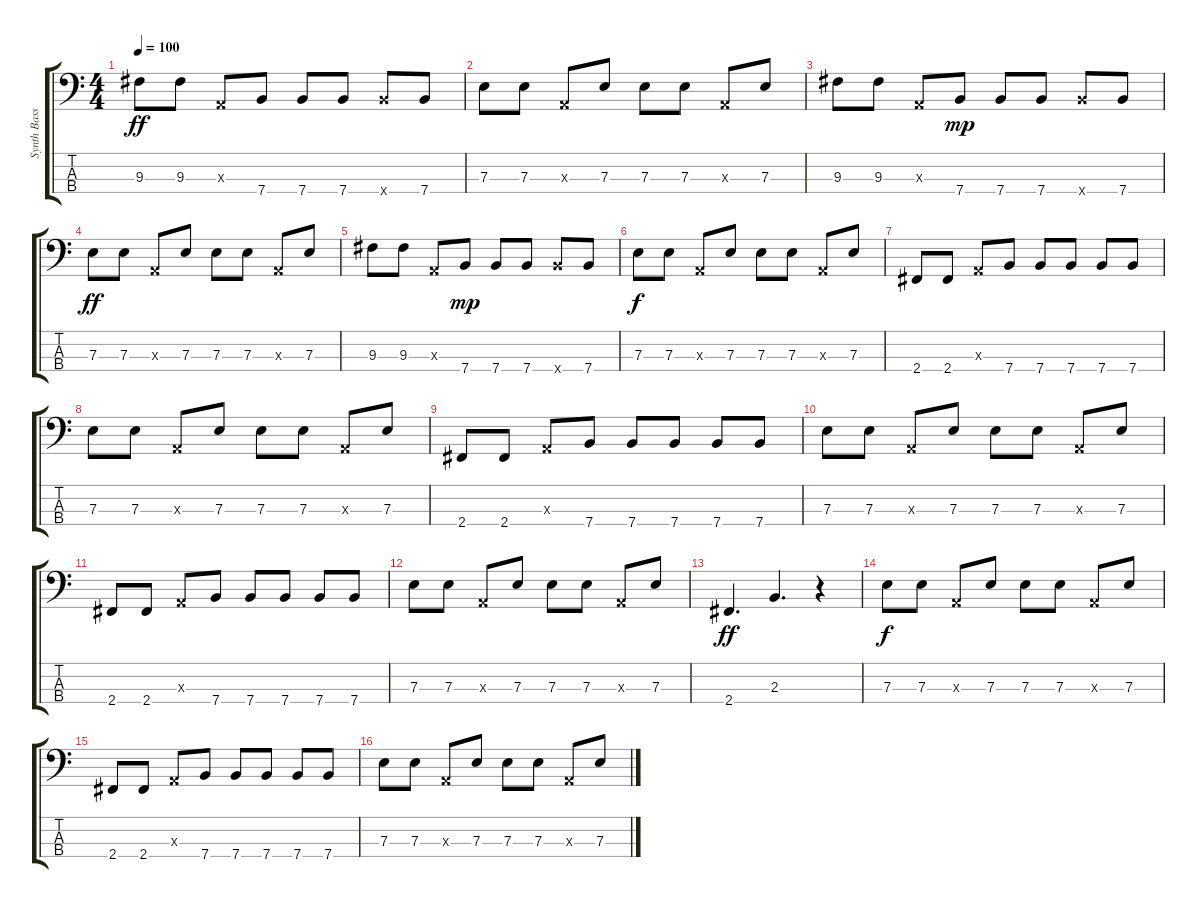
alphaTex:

\track ("Synth Bass" "Synth Bass") {instrument synthbass2}
\staff {score tabs}
\tuning (G2 D2 A1 E1) {hide}
\ts (4 4)
\tempo 100
\clef f4
\ks c
9.3.8{dy ff} 9.3.8 0.3{x}.8 7.4.8 7.4.8 7.4.8 7.4{x}.8 7.4.8 |
7.3.8 7.3.8 0.3{x}.8 7.3.8 7.3.8 7.3.8 0.3{x}.8 7.3.8 |
9.3.8 9.3.8 0.3{x}.8 7.4.8{dy mp} 7.4.8 7.4.8 7.4{x}.8 7.4.8 |
7.3.8{dy ff} 7.3.8 0.3{x}.8 7.3.8 7.3.8 7.3.8 0.3{x}.8 7.3.8 |
9.3.8 9.3.8 0.3{x}.8 7.4.8{dy mp} 7.4.8 7.4.8 7.4{x}.8 7.4.8 |
7.3.8{dy f} 7.3.8 0.3{x}.8 7.3.8 7.3.8 7.3.8 0.3{x}.8 7.3.8 |
2.4.8 2.4.8 0.3{x}.8 7.4.8 7.4.8 7.4.8 7.4.8 7.4.8 |
7.3.8 7.3.8 0.3{x}.8 7.3.8 7.3.8 7.3.8 0.3{x}.8 7.3.8 |
2.4.8 2.4.8 0.3{x}.8 7.4.8 7.4.8 7.4.8 7.4.8 7.4.8 |
7.3.8 7.3.8 0.3{x}.8 7.3.8 7.3.8 7.3.8 0.3{x}.8 7.3.8 |
2.4.8 2.4.8 0.3{x}.8 7.4.8 7.4.8 7.4.8 7.4.8 7.4.8 |
7.3.8 7.3.8 0.3{x}.8 7.3.8 7.3.8 7.3.8 0.3{x}.8 7.3.8 |
2.4.4{d dy ff} 2.3.4{d} r.4 |
7.3.8{dy f} 7.3.8 0.3{x}.8 7.3.8 7.3.8 7.3.8 0.3{x}.8 7.3.8 |
2.4.8 2.4.8 0.3{x}.8 7.4.8 7.4.8 7.4.8 7.4.8 7.4.8 |
7.3.8 7.3.8 0.3{x}.8 7.3.8 7.3.8 7.3.8 0.3{x}.8 7.3.8
